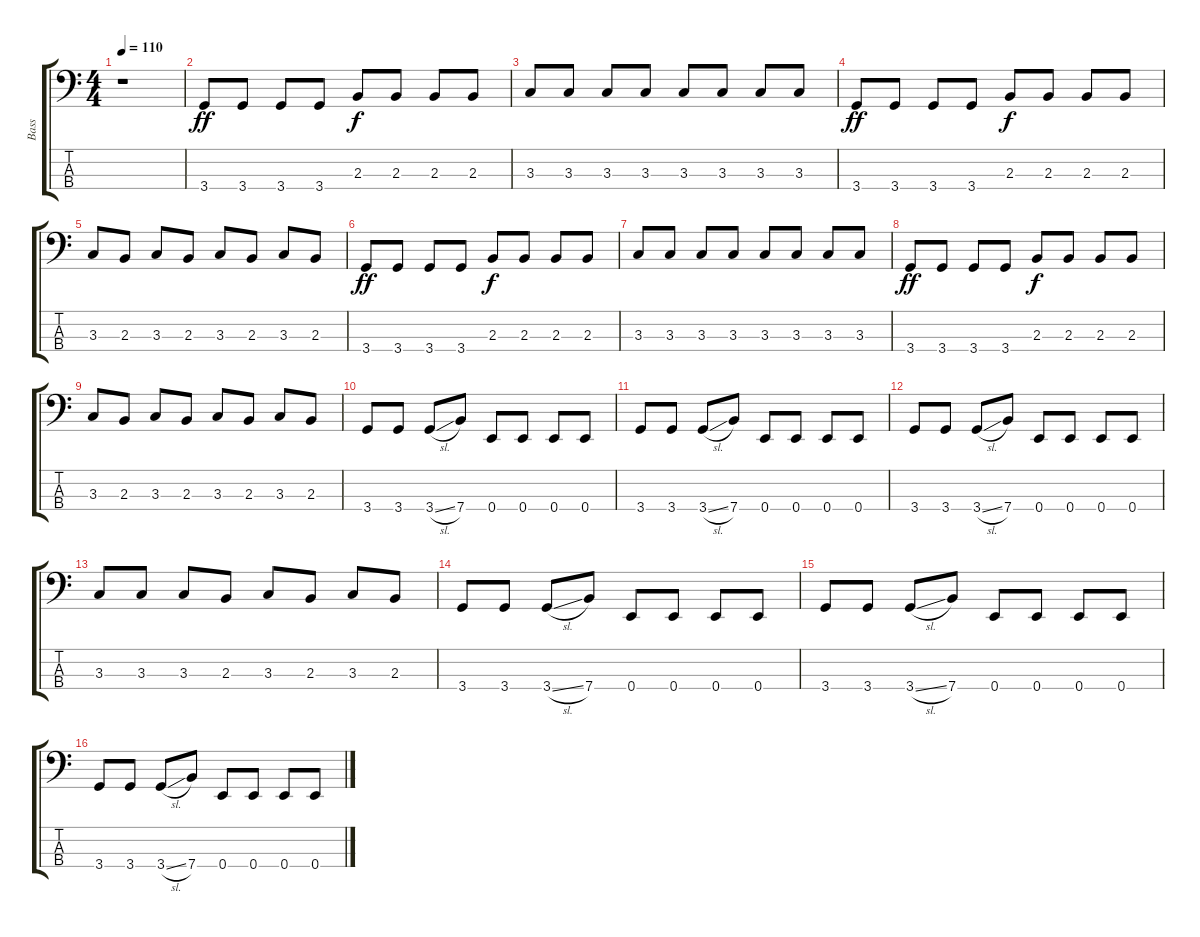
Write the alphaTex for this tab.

\track ("Bass" "Bass") {instrument electricbasspick}
\staff {score tabs}
\tuning (G2 D2 A1 E1) {hide}
\ts (4 4)
\tempo 110
\clef f4
\ks c
r.1{dy ff instrument electricbasspick} |
3.4.8 3.4.8 3.4.8 3.4.8 2.3.8{dy f} 2.3.8 2.3.8 2.3.8 |
3.3.8 3.3.8 3.3.8 3.3.8 3.3.8 3.3.8 3.3.8 3.3.8 |
3.4.8{dy ff} 3.4.8 3.4.8 3.4.8 2.3.8{dy f} 2.3.8 2.3.8 2.3.8 |
3.3.8 2.3.8 3.3.8 2.3.8 3.3.8 2.3.8 3.3.8 2.3.8 |
3.4.8{dy ff} 3.4.8 3.4.8 3.4.8 2.3.8{dy f} 2.3.8 2.3.8 2.3.8 |
3.3.8 3.3.8 3.3.8 3.3.8 3.3.8 3.3.8 3.3.8 3.3.8 |
3.4.8{dy ff} 3.4.8 3.4.8 3.4.8 2.3.8{dy f} 2.3.8 2.3.8 2.3.8 |
3.3.8 2.3.8 3.3.8 2.3.8 3.3.8 2.3.8 3.3.8 2.3.8 |
3.4.8 3.4.8 3.4{sl}.8 7.4.8 0.4.8 0.4.8 0.4.8 0.4.8 |
3.4.8 3.4.8 3.4{sl}.8 7.4.8 0.4.8 0.4.8 0.4.8 0.4.8 |
3.4.8 3.4.8 3.4{sl}.8 7.4.8 0.4.8 0.4.8 0.4.8 0.4.8 |
3.3.8 3.3.8 3.3.8 2.3.8 3.3.8 2.3.8 3.3.8 2.3.8 |
3.4.8 3.4.8 3.4{sl}.8 7.4.8 0.4.8 0.4.8 0.4.8 0.4.8 |
3.4.8 3.4.8 3.4{sl}.8 7.4.8 0.4.8 0.4.8 0.4.8 0.4.8 |
3.4.8 3.4.8 3.4{sl}.8 7.4.8 0.4.8 0.4.8 0.4.8 0.4.8
